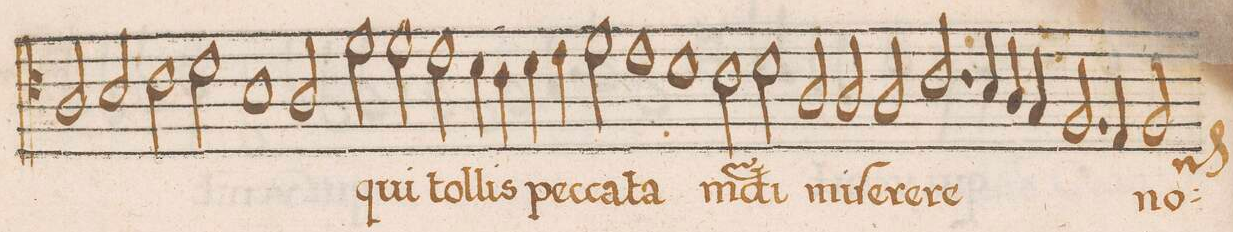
**kern	**text
*I"CANTVS	*
*clefC4	*
*k[]	*
*met(c|)	*
*M2/1	*
2A/	-lis
2B/	p(e)c-
2c\	-(ca)-
2d\	-ta
=20	=20
1B	mun-
2A/	-di
*	*Xij
2f\	qui
=21	=21
2f\	tol-
2e\	.
4d\	-lis
4c\	.
4d\	pec-
4e\	.
=22	=22
2f\	-ca-
1e	-ta
1d	.
=23	=23
2c\	m(un)-
2d\	-di
2A/	mi-
=24	=24
2A/	-ſe-
2A/	-re-
2.c/	-re
4B/	.
=25	=25
4A/	.
4G/	.
2.F/	.
4E/	.
*custos:C	*
2F/	no:
=26	=26
*-	*-
